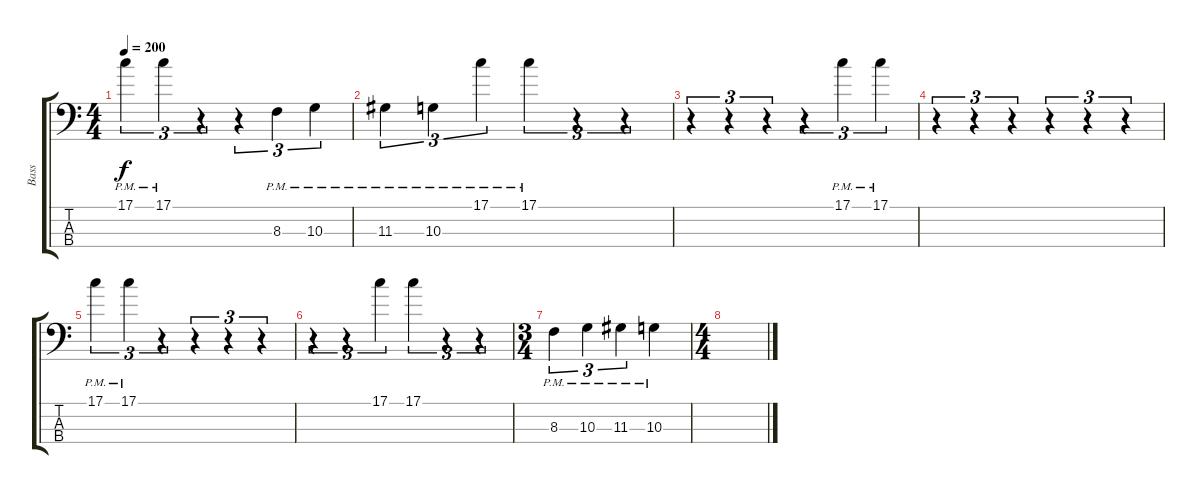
\track ("Bass" "Bass") {instrument electricbassfinger}
\staff {score tabs}
\tuning (G2 D2 A1 B0) {hide}
\ts (4 4)
\tempo 200
\clef f4
\ks c
17.1{pm}.4{tu (3 2) dy f} 17.1{pm}.4{tu (3 2)} r.4{tu (3 2)} r.4{tu (3 2)} 8.3{pm}.4{tu (3 2)} 10.3{pm}.4{tu (3 2)} |
11.3{pm}.4{tu (3 2)} 10.3{pm}.4{tu (3 2)} 17.1{pm}.4{tu (3 2)} 17.1{pm}.4{tu (3 2)} r.4{tu (3 2)} r.4{tu (3 2)} |
r.4{tu (3 2)} r.4{tu (3 2)} r.4{tu (3 2)} r.4{tu (3 2)} 17.1{pm}.4{tu (3 2)} 17.1{pm}.4{tu (3 2)} |
r.4{tu (3 2)} r.4{tu (3 2)} r.4{tu (3 2)} r.4{tu (3 2)} r.4{tu (3 2)} r.4{tu (3 2)} |
17.1{pm}.4{tu (3 2)} 17.1{pm}.4{tu (3 2)} r.4{tu (3 2)} r.4{tu (3 2)} r.4{tu (3 2)} r.4{tu (3 2)} |
r.4{tu (3 2)} r.4{tu (3 2)} 17.1.4{tu (3 2)} 17.1.4{tu (3 2)} r.4{tu (3 2)} r.4{tu (3 2)} |
\ts (3 4)
8.3{pm}.4{tu (3 2)} 10.3{pm}.4{tu (3 2)} 11.3{pm}.4{tu (3 2)} 10.3{pm}.4 |
\ts (4 4)
